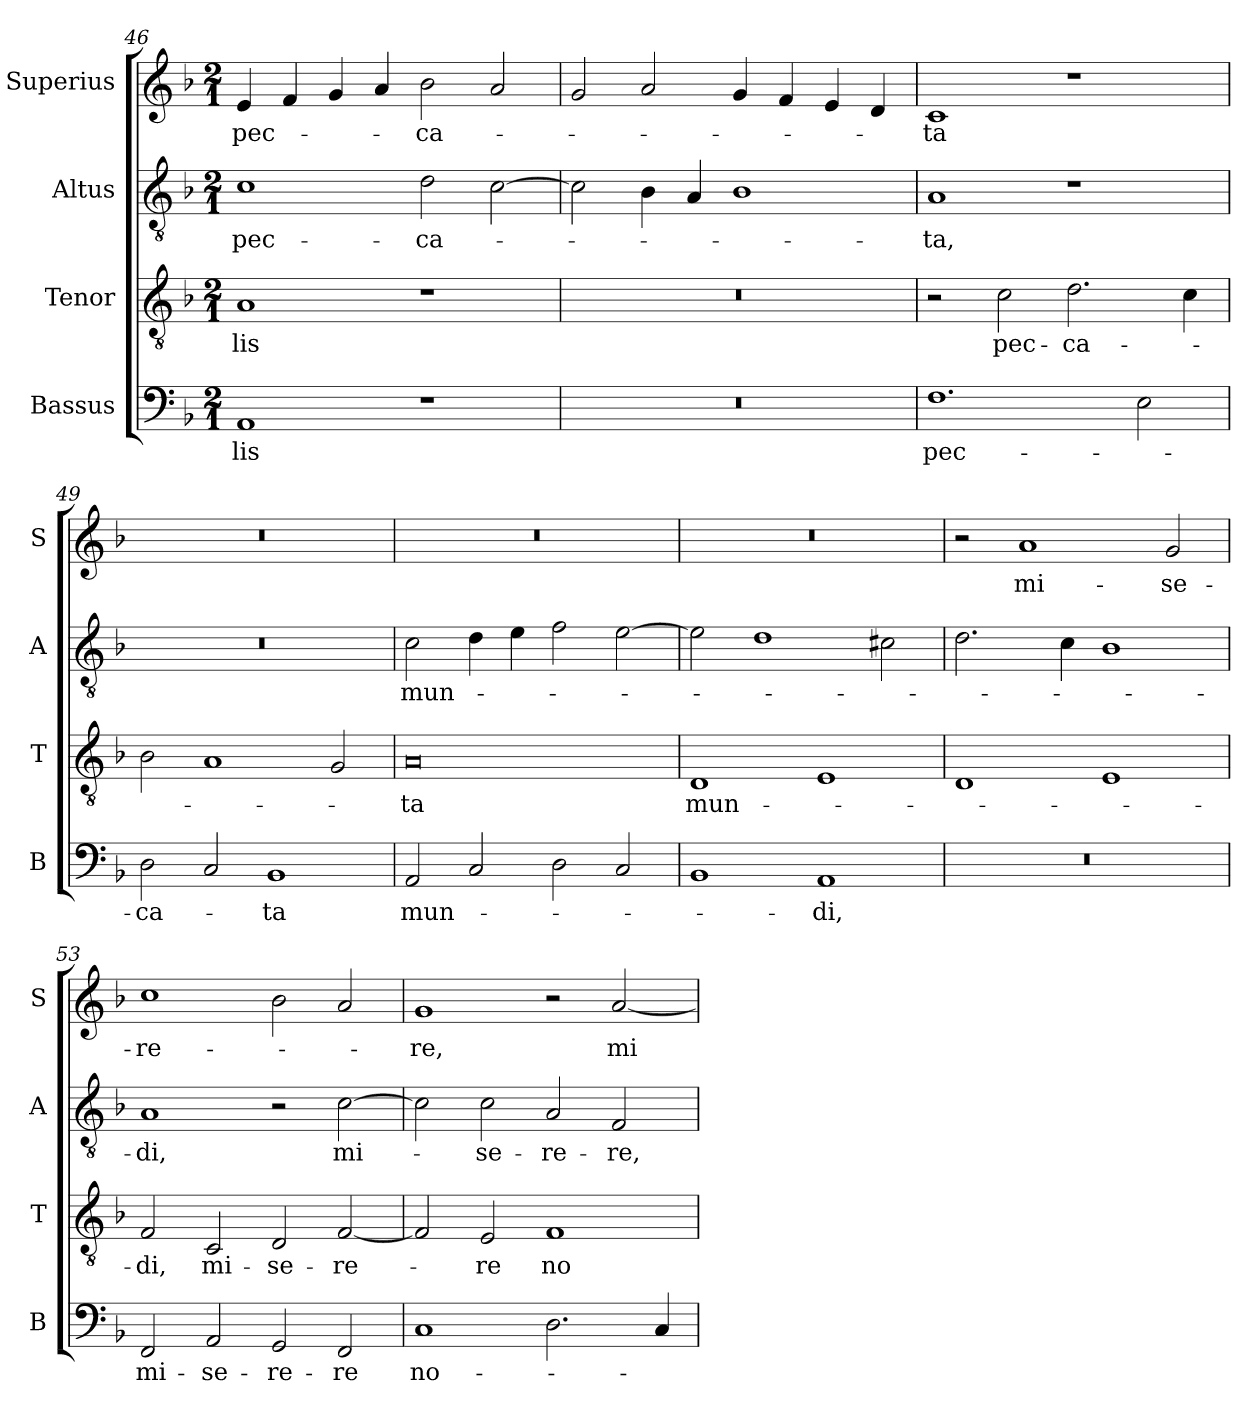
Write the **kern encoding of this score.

**kern	**text	**kern	**text	**kern	**text	**kern	**text
*part4	*part4	*part3	*part3	*part2	*part2	*part1	*part1
*staff4	*staff4	*staff3	*staff3	*staff2	*staff2	*staff1	*staff1
*I"Bassus	*	*I"Tenor	*	*I"Altus	*	*I"Superius	*
*I'B	*	*I'T	*	*I'A	*	*I'S	*
*clefF4	*	*clefGv2	*	*clefGv2	*	*clefG2	*
*k[b-]	*	*k[b-]	*	*k[b-]	*	*k[b-]	*
*M2/1	*	*M2/1	*	*M2/1	*	*M2/1	*
=46	=46	=46	=46	=46	=46	=46	=46
1AA	-lis	1A	-lis	1c	pec-	4e/	pec-
.	.	.	.	.	.	4f/	.
.	.	.	.	.	.	4g/	.
.	.	.	.	.	.	4a/	.
1r	.	1r	.	2d\	-ca-	2b-\	-ca-
.	.	.	.	[2c\	.	2a/	.
=47	=47	=47	=47	=47	=47	=47	=47
0r	.	0r	.	2c\]	.	2g/	.
.	.	.	.	4B-\	.	2a/	.
.	.	.	.	4A/	.	.	.
.	.	.	.	1B-	.	4g/	.
.	.	.	.	.	.	4f/	.
.	.	.	.	.	.	4e/	.
.	.	.	.	.	.	4d/	.
=48	=48	=48	=48	=48	=48	=48	=48
1.F	pec-	2r	.	1A	-ta,	1c	-ta
.	.	2c\	pec-	.	.	.	.
.	.	2.d\	-ca-	1r	.	1r	.
2E\	.	.	.	.	.	.	.
.	.	4c\	.	.	.	.	.
=49	=49	=49	=49	=49	=49	=49	=49
2D\	-ca-	2B-\	.	0r	.	0r	.
2C/	.	1A	.	.	.	.	.
1BB-	-ta	.	.	.	.	.	.
.	.	2G/	.	.	.	.	.
=50	=50	=50	=50	=50	=50	=50	=50
2AA/	mun-	0A	-ta	2c\	mun-	0r	.
2C/	.	.	.	4d\	.	.	.
.	.	.	.	4e\	.	.	.
2D\	.	.	.	2f\	.	.	.
2C/	.	.	.	[2e\	.	.	.
=51	=51	=51	=51	=51	=51	=51	=51
1BB-	.	1D	mun-	2e\]	.	0r	.
.	.	.	.	1d	.	.	.
1AA	-di,	1E	.	.	.	.	.
.	.	.	.	2c#X\	.	.	.
=52	=52	=52	=52	=52	=52	=52	=52
0r	.	1D	.	2.d\	.	2r	.
.	.	.	.	.	.	1a	mi-
.	.	.	.	4c\	.	.	.
.	.	1E	.	1B-	.	.	.
.	.	.	.	.	.	2g/	-se-
=53	=53	=53	=53	=53	=53	=53	=53
2FF/	mi-	2F/	-di,	1A	-di,	1cc	-re-
2AA/	-se-	2C/	mi-	.	.	.	.
2GG/	-re-	2D/	-se-	2r	.	2b-\	.
2FF/	-re	[2F/	-re-	[2c\	mi-	2a/	.
=54	=54	=54	=54	=54	=54	=54	=54
1C	no-	2F/]	.	2c\]	.	1g	-re,
.	.	2E/	-re	2c\	-se-	.	.
2.D\	.	1F	no-	2A/	-re-	2r	.
.	.	.	.	2F/	-re,	[2a/	mi-
4C/	.	.	.	.	.	.	.
=	=	=	=	=	=	=	=
*-	*-	*-	*-	*-	*-	*-	*-
